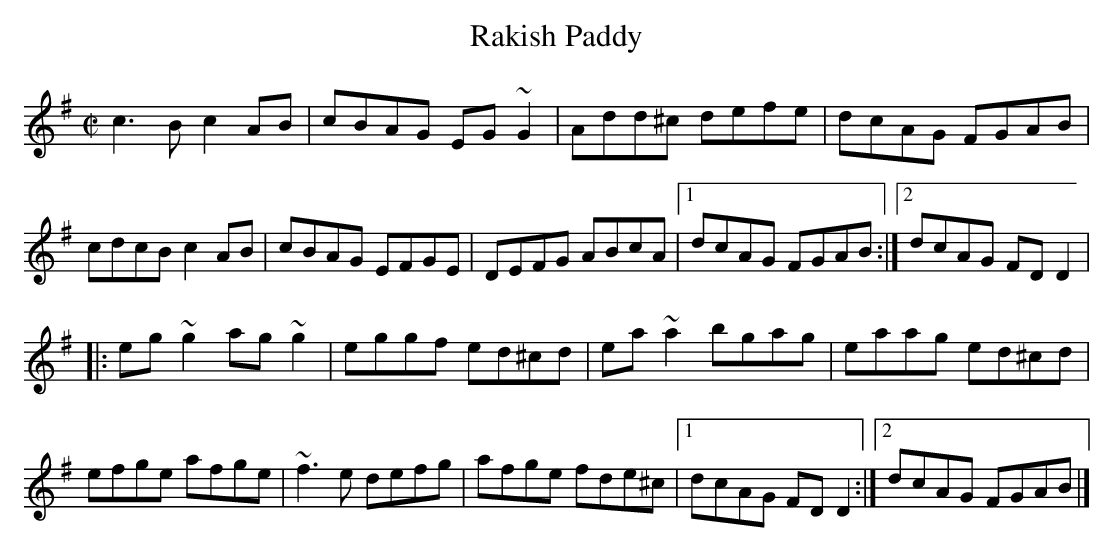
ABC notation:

X:1
T:Rakish Paddy
M:C|
L:1/8
K:Dmix
c3B c2AB|cBAG EG~G2|Add^c defe|dcAG FGAB|!
cdcB c2AB|cBAG EFGE|DEFG ABcA|1dcAG FGAB:|2dcAG FDD2|!
|:eg~g2 ag~g2|eggf ed^cd|ea~a2 bgag|eaag ed^cd|!
efge afge|~f3e defg|afge fde^c|1dcAG FDD2:|2dcAG FGAB|]!
